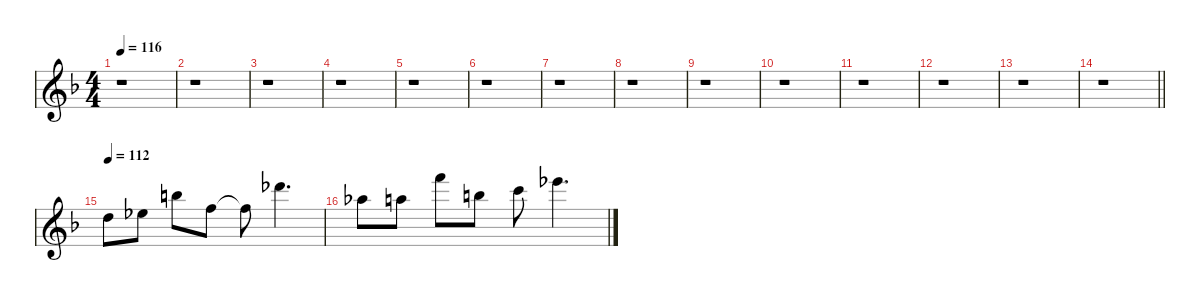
\hideDynamics
\bracketExtendMode nobrackets
\singleTrackTrackNamePolicy hidden
\multiTrackTrackNamePolicy hidden
\firstSystemTrackNameMode fullname
\firstSystemTrackNameOrientation horizontal
\otherSystemsTrackNameOrientation horizontal
\track ("Keyboards" "S-Gt") {defaultSystemsLayout 8 instrument stringensemble1}
\staff {score}
\tuning (E4 B3 G3 D3 A2 D2)
\displaytranspose 12
\ts (4 4)
\tempo 116
\clef g2
\ks dminor
r.1{dy f beam Down} |
r.1{beam Down} |
r.1{beam Down} |
r.1{beam Down} |
r.1{beam Down} |
r.1{beam Down} |
r.1{beam Down} |
r.1{beam Down} |
r.1{beam Down} |
r.1{beam Down} |
r.1{beam Down} |
r.1{beam Down} |
r.1{beam Down} |
\barLineRight lightlight
r.1{beam Down} |
\tempo (112 0.00595238)
12.4{acc forcenatural}.8{instrument stringensemble1 beam Down} 13.4{acc b}.8{beam Down} 16.3{acc forcenatural}.8{beam Down} 15.4{acc forcenatural}.8{beam Down} 15.4{t acc forcenatural}.8{beam Down} 18.3{acc b}.4{d beam Down} |
18.4{acc b}.8{beam Down} 19.4{acc forcenatural}.8{beam Down} 22.3{acc forcenatural}.8{beam Down} 16.3{acc forcenatural}.8{beam Down} 17.3{acc forcenatural}.8{beam Down} 20.3{acc b}.4{d beam Down}
